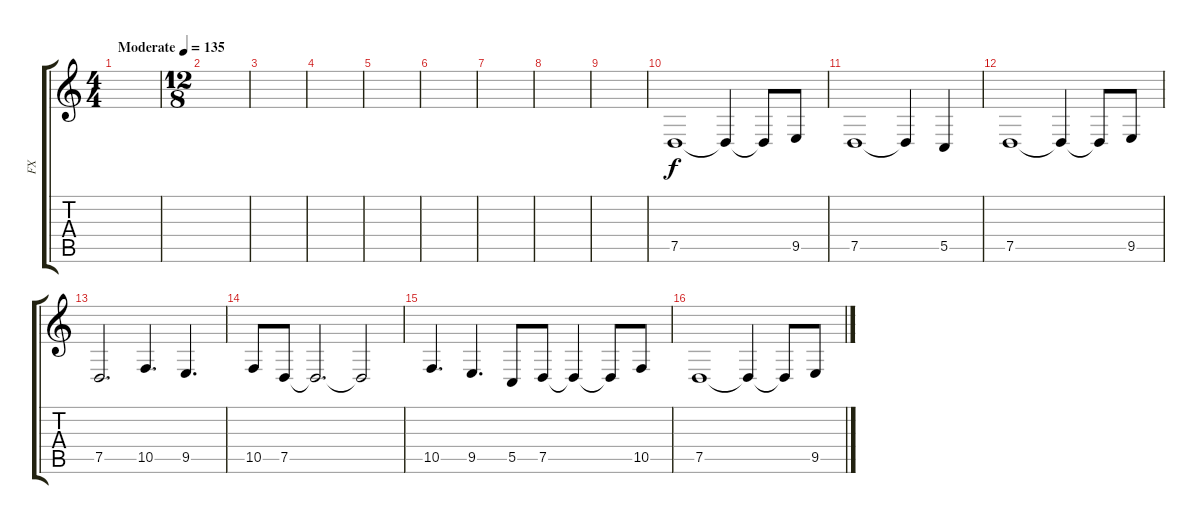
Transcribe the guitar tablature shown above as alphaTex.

\track ("FX" "FX") {instrument trumpet}
\staff {score tabs}
\tuning (D4 A3 F3 C3 G2 D2) {hide}
\ts (4 4)
\tempo (135 "Moderate")
\clef g2
\ks c
|
\ts (12 8)
|
|
|
|
|
|
|
|
7.5.1 7.5{t}.4 7.5{t}.8 9.5.8 |
7.5.1 7.5{t}.4 5.5.4 |
7.5.1 7.5{t}.4 7.5{t}.8 9.5.8 |
7.5.2{d} 10.5.4{d} 9.5.4{d} |
10.5.8 7.5.8 7.5{t}.2{d} 7.5{t}.2 |
10.5.4{d} 9.5.4{d} 5.5.8 7.5.8 7.5{t}.4 7.5{t}.8 10.5.8 |
7.5.1 7.5{t}.4 7.5{t}.8 9.5.8
